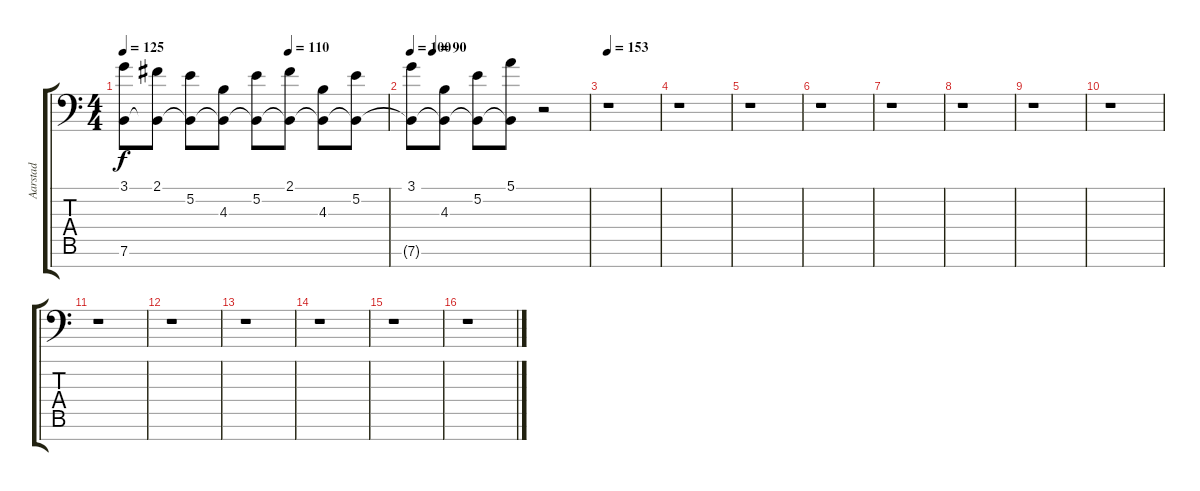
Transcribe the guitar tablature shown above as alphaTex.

\track ("Aarstad" "Aarstad") {instrument brightacousticpiano}
\staff {score tabs}
\tuning (E4 B3 G3 D3 A2 E2 A1) {hide}
\ts (4 4)
\tempo 125
\tempo (110 0.625)
\clef f4
\ks c
(3.1 7.6).8{dy f} (2.1 7.6{t}).8 (5.2 7.6{t}).8 (4.3 7.6{t}).8 (5.2 7.6{t}).8 (2.1 7.6{t}).8 (4.3 7.6{t}).8 (5.2 7.6{t}).8 |
\tempo 100
\tempo (90 0.125)
(3.1 7.6{t}).8 (4.3 7.6{t}).8 (5.2 7.6{t}).8 (5.1 7.6{t}).8 r.2 |
\tempo 153
r.1 |
r.1 |
r.1 |
r.1 |
r.1 |
r.1 |
r.1 |
r.1 |
r.1 |
r.1 |
r.1 |
r.1 |
r.1 |
r.1
